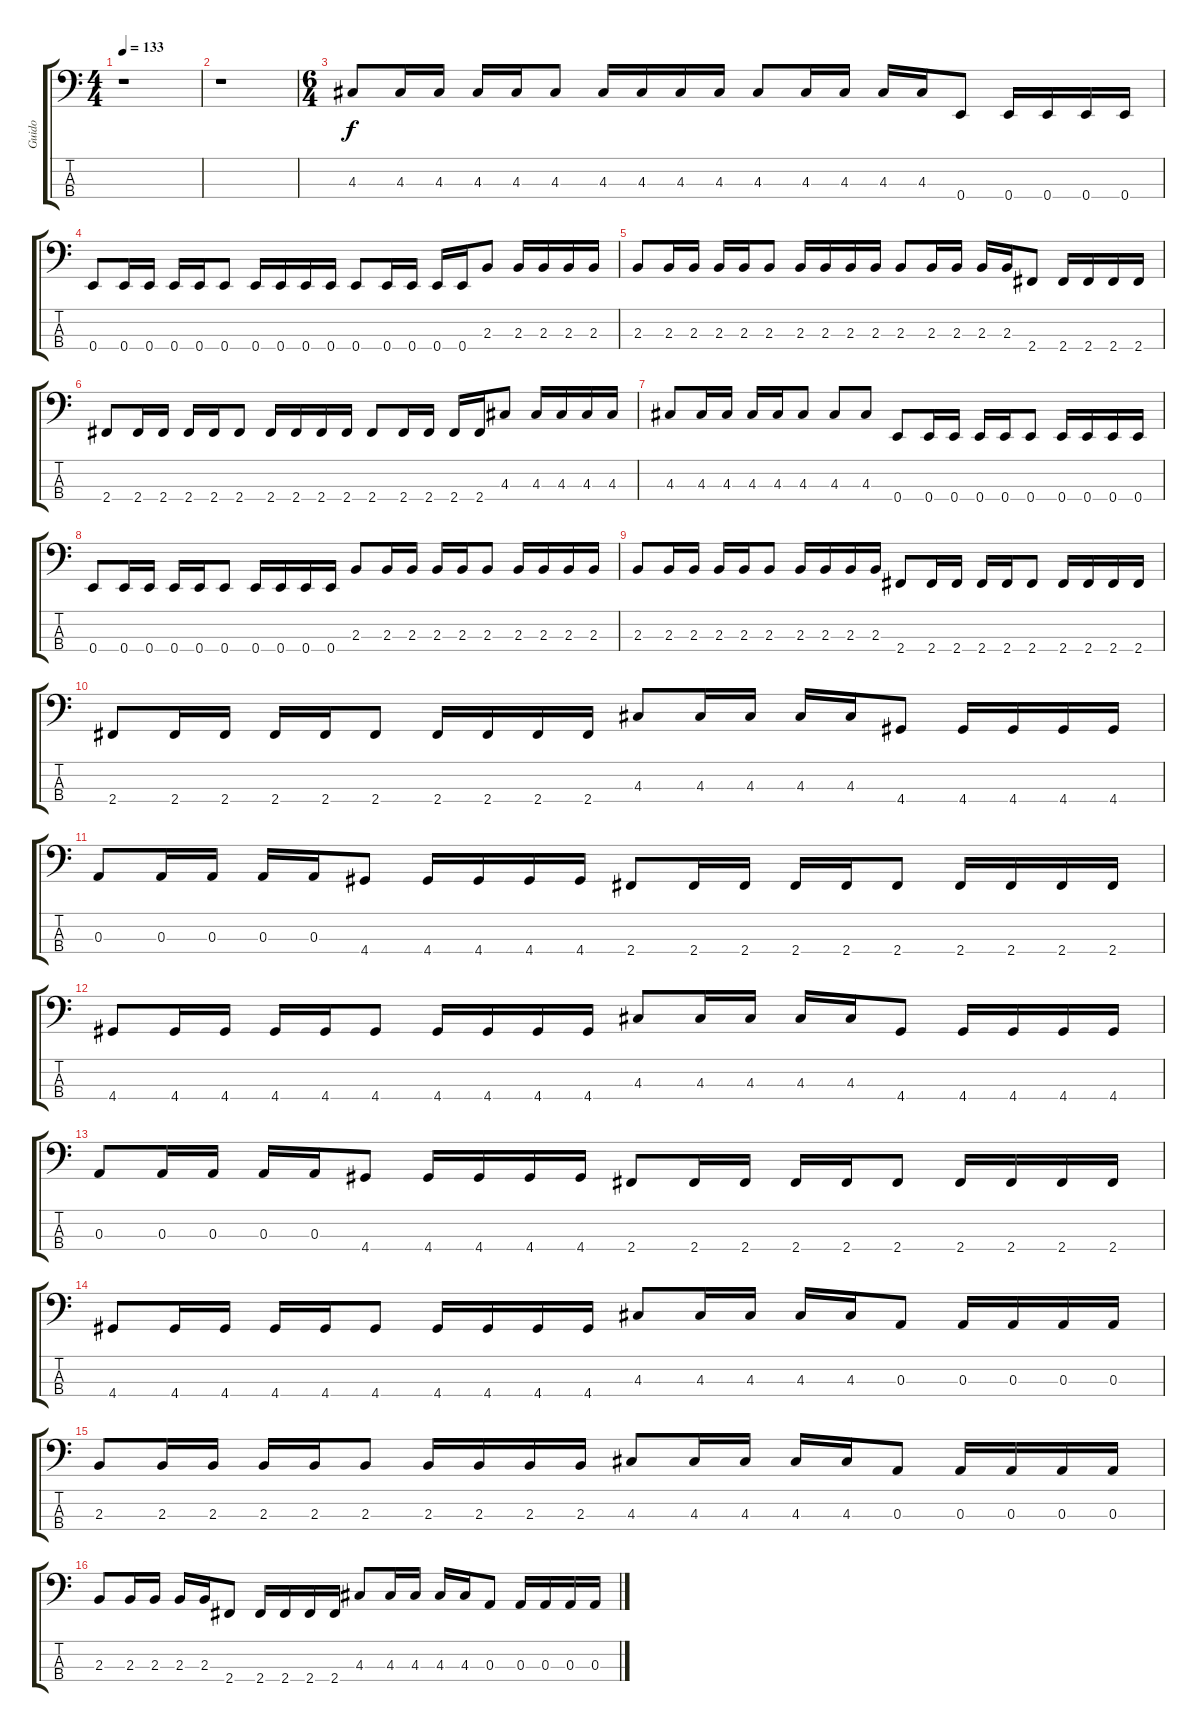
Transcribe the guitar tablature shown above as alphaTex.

\track ("Guido" "Guido") {instrument electricbassfinger}
\staff {score tabs}
\tuning (G2 D2 A1 E1) {hide}
\ts (4 4)
\tempo 133
\clef f4
\ks c
r.1{dy f instrument electricbassfinger} |
r.1 |
\ts (6 4)
4.3.8 4.3.16 4.3.16 4.3.16 4.3.16 4.3.8 4.3.16 4.3.16 4.3.16 4.3.16 4.3.8 4.3.16 4.3.16 4.3.16 4.3.16 0.4.8 0.4.16 0.4.16 0.4.16 0.4.16 |
0.4.8 0.4.16 0.4.16 0.4.16 0.4.16 0.4.8 0.4.16 0.4.16 0.4.16 0.4.16 0.4.8 0.4.16 0.4.16 0.4.16 0.4.16 2.3.8 2.3.16 2.3.16 2.3.16 2.3.16 |
2.3.8 2.3.16 2.3.16 2.3.16 2.3.16 2.3.8 2.3.16 2.3.16 2.3.16 2.3.16 2.3.8 2.3.16 2.3.16 2.3.16 2.3.16 2.4.8 2.4.16 2.4.16 2.4.16 2.4.16 |
2.4.8 2.4.16 2.4.16 2.4.16 2.4.16 2.4.8 2.4.16 2.4.16 2.4.16 2.4.16 2.4.8 2.4.16 2.4.16 2.4.16 2.4.16 4.3.8 4.3.16 4.3.16 4.3.16 4.3.16 |
4.3.8 4.3.16 4.3.16 4.3.16 4.3.16 4.3.8 4.3.8 4.3.8 0.4.8 0.4.16 0.4.16 0.4.16 0.4.16 0.4.8 0.4.16 0.4.16 0.4.16 0.4.16 |
0.4.8 0.4.16 0.4.16 0.4.16 0.4.16 0.4.8 0.4.16 0.4.16 0.4.16 0.4.16 2.3.8 2.3.16 2.3.16 2.3.16 2.3.16 2.3.8 2.3.16 2.3.16 2.3.16 2.3.16 |
2.3.8 2.3.16 2.3.16 2.3.16 2.3.16 2.3.8 2.3.16 2.3.16 2.3.16 2.3.16 2.4.8 2.4.16 2.4.16 2.4.16 2.4.16 2.4.8 2.4.16 2.4.16 2.4.16 2.4.16 |
2.4.8 2.4.16 2.4.16 2.4.16 2.4.16 2.4.8 2.4.16 2.4.16 2.4.16 2.4.16 4.3.8 4.3.16 4.3.16 4.3.16 4.3.16 4.4.8 4.4.16 4.4.16 4.4.16 4.4.16 |
0.3.8 0.3.16 0.3.16 0.3.16 0.3.16 4.4.8 4.4.16 4.4.16 4.4.16 4.4.16 2.4.8 2.4.16 2.4.16 2.4.16 2.4.16 2.4.8 2.4.16 2.4.16 2.4.16 2.4.16 |
4.4.8 4.4.16 4.4.16 4.4.16 4.4.16 4.4.8 4.4.16 4.4.16 4.4.16 4.4.16 4.3.8 4.3.16 4.3.16 4.3.16 4.3.16 4.4.8 4.4.16 4.4.16 4.4.16 4.4.16 |
0.3.8 0.3.16 0.3.16 0.3.16 0.3.16 4.4.8 4.4.16 4.4.16 4.4.16 4.4.16 2.4.8 2.4.16 2.4.16 2.4.16 2.4.16 2.4.8 2.4.16 2.4.16 2.4.16 2.4.16 |
4.4.8 4.4.16 4.4.16 4.4.16 4.4.16 4.4.8 4.4.16 4.4.16 4.4.16 4.4.16 4.3.8 4.3.16 4.3.16 4.3.16 4.3.16 0.3.8 0.3.16 0.3.16 0.3.16 0.3.16 |
2.3.8 2.3.16 2.3.16 2.3.16 2.3.16 2.3.8 2.3.16 2.3.16 2.3.16 2.3.16 4.3.8 4.3.16 4.3.16 4.3.16 4.3.16 0.3.8 0.3.16 0.3.16 0.3.16 0.3.16 |
2.3.8 2.3.16 2.3.16 2.3.16 2.3.16 2.4.8 2.4.16 2.4.16 2.4.16 2.4.16 4.3.8 4.3.16 4.3.16 4.3.16 4.3.16 0.3.8 0.3.16 0.3.16 0.3.16 0.3.16
